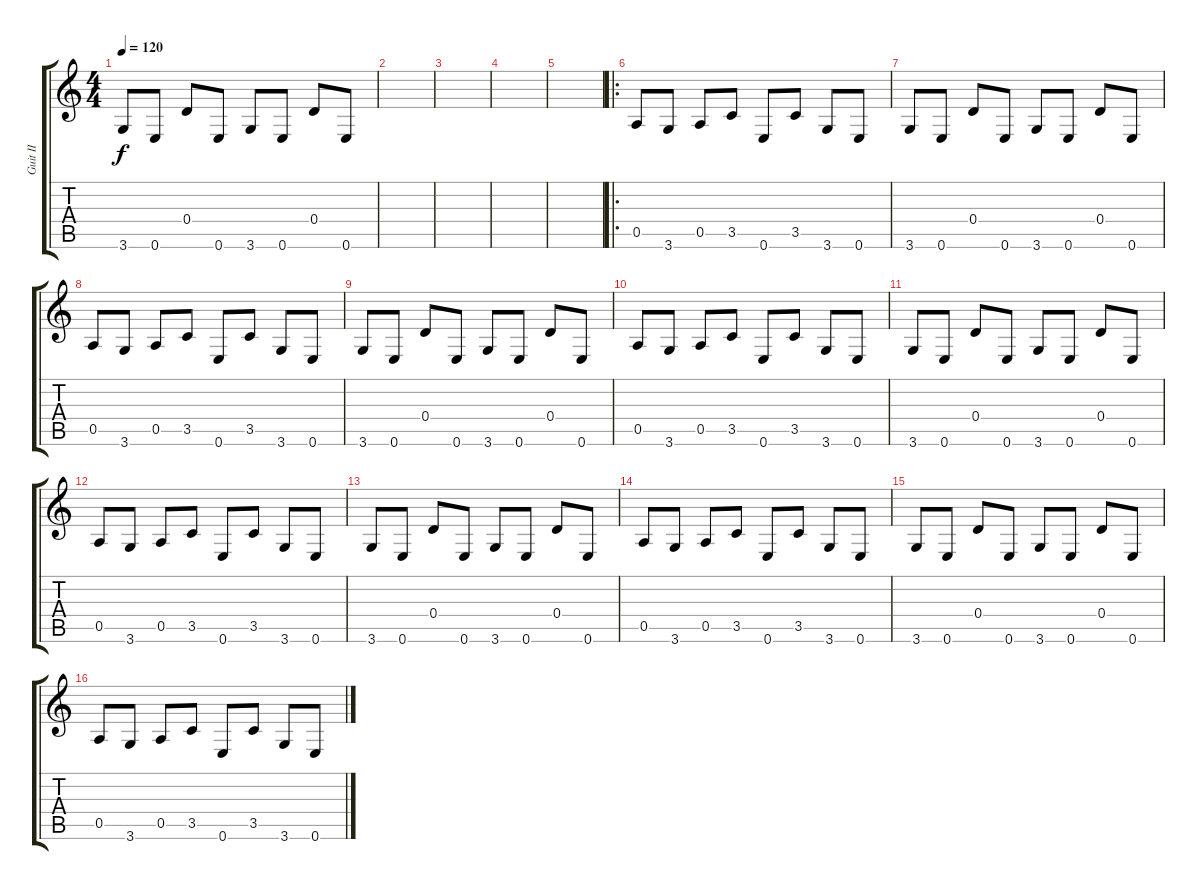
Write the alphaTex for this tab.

\track ("Guit II" "Guit II") {instrument acousticguitarsteel}
\staff {score tabs}
\tuning (E4 B3 G3 D3 A2 E2) {hide}
\ts (4 4)
\tempo 120
\clef g2
\ks c
3.6.8{dy f} 0.6.8 0.4.8 0.6.8 3.6.8 0.6.8 0.4.8 0.6.8 |
|
|
|
|
\ro
0.5.8 3.6.8 0.5.8 3.5.8 0.6.8 3.5.8 3.6.8 0.6.8 |
3.6.8 0.6.8 0.4.8 0.6.8 3.6.8 0.6.8 0.4.8 0.6.8 |
0.5.8 3.6.8 0.5.8 3.5.8 0.6.8 3.5.8 3.6.8 0.6.8 |
3.6.8 0.6.8 0.4.8 0.6.8 3.6.8 0.6.8 0.4.8 0.6.8 |
0.5.8 3.6.8 0.5.8 3.5.8 0.6.8 3.5.8 3.6.8 0.6.8 |
3.6.8 0.6.8 0.4.8 0.6.8 3.6.8 0.6.8 0.4.8 0.6.8 |
0.5.8 3.6.8 0.5.8 3.5.8 0.6.8 3.5.8 3.6.8 0.6.8 |
3.6.8 0.6.8 0.4.8 0.6.8 3.6.8 0.6.8 0.4.8 0.6.8 |
0.5.8 3.6.8 0.5.8 3.5.8 0.6.8 3.5.8 3.6.8 0.6.8 |
3.6.8 0.6.8 0.4.8 0.6.8 3.6.8 0.6.8 0.4.8 0.6.8 |
0.5.8 3.6.8 0.5.8 3.5.8 0.6.8 3.5.8 3.6.8 0.6.8
